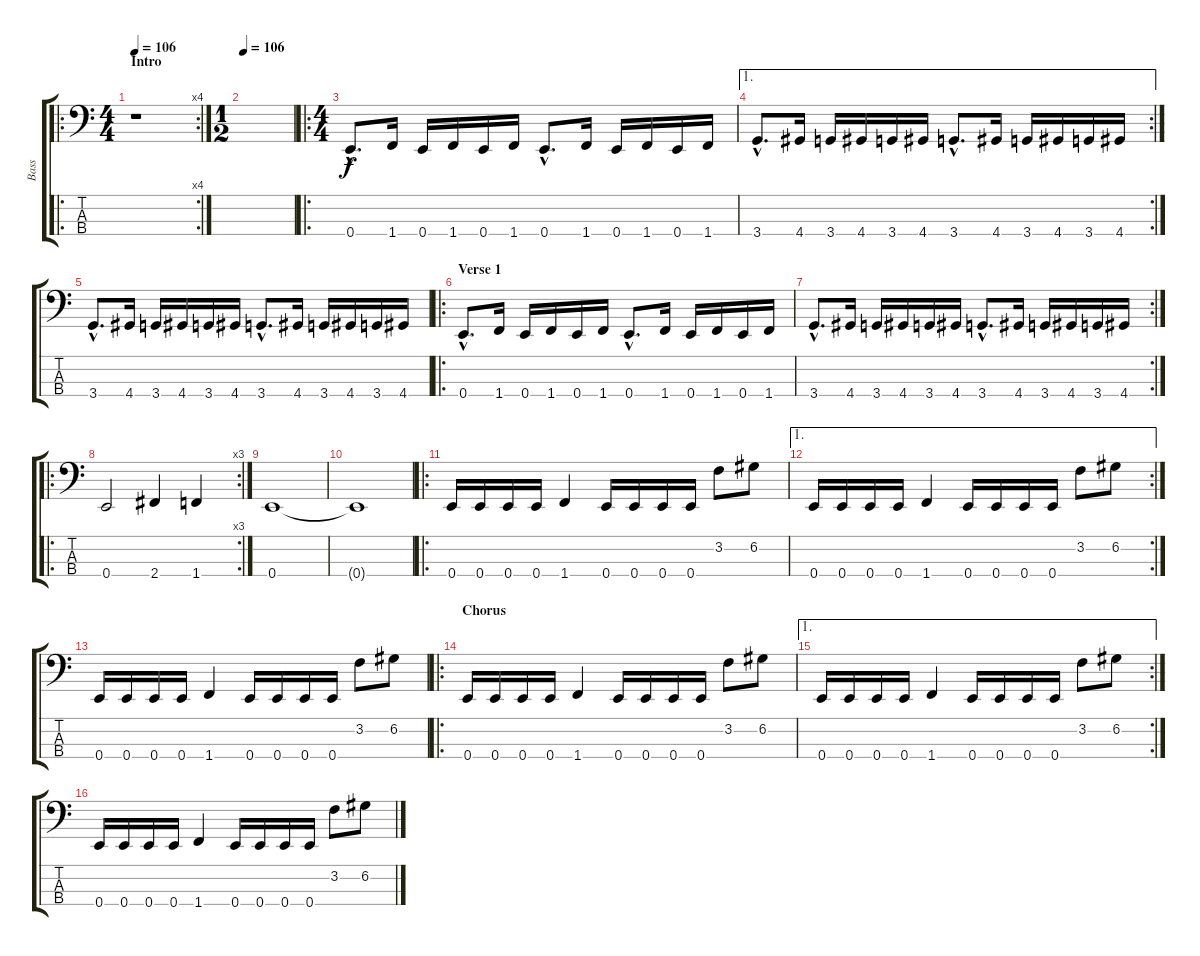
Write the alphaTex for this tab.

\track ("Bass" "Bass") {instrument electricbassfinger}
\staff {score tabs}
\tuning (G2 D2 A1 E1) {hide}
\ro
\rc 4
\ts (4 4)
\section ("" "Intro")
\tempo 106
\tempo 130
\tempo 106
\clef f4
\ks c
r.1{dy f instrument electricbassfinger} |
\ts (1 2)
\tempo 106
|
\ro
\ts (4 4)
0.4{hac}.8{d} 1.4.16 0.4.16 1.4.16 0.4.16 1.4.16 0.4{hac}.8{d} 1.4.16 0.4.16 1.4.16 0.4.16 1.4.16 |
\ae 1
\rc 2
3.4{hac}.8{d} 4.4.16 3.4.16 4.4.16 3.4.16 4.4.16 3.4{hac}.8{d} 4.4.16 3.4.16 4.4.16 3.4.16 4.4.16 |
3.4{hac}.8{d} 4.4.16 3.4.16 4.4.16 3.4.16 4.4.16 3.4{hac}.8{d} 4.4.16 3.4.16 4.4.16 3.4.16 4.4.16 |
\ro
\section ("" "Verse 1")
0.4{hac}.8{d} 1.4.16 0.4.16 1.4.16 0.4.16 1.4.16 0.4{hac}.8{d} 1.4.16 0.4.16 1.4.16 0.4.16 1.4.16 |
\rc 2
3.4{hac}.8{d} 4.4.16 3.4.16 4.4.16 3.4.16 4.4.16 3.4{hac}.8{d} 4.4.16 3.4.16 4.4.16 3.4.16 4.4.16 |
\ro
\rc 3
0.4.2 2.4.4 1.4.4 |
0.4.1 |
0.4{t}.1 |
\ro
0.4.16 0.4.16 0.4.16 0.4.16 1.4.4 0.4.16 0.4.16 0.4.16 0.4.16 3.2.8 6.2.8 |
\ae 1
\rc 2
0.4.16 0.4.16 0.4.16 0.4.16 1.4.4 0.4.16 0.4.16 0.4.16 0.4.16 3.2.8 6.2.8 |
0.4.16 0.4.16 0.4.16 0.4.16 1.4.4 0.4.16 0.4.16 0.4.16 0.4.16 3.2.8 6.2.8 |
\ro
\section ("" "Chorus")
0.4.16 0.4.16 0.4.16 0.4.16 1.4.4 0.4.16 0.4.16 0.4.16 0.4.16 3.2.8 6.2.8 |
\ae 1
\rc 2
0.4.16 0.4.16 0.4.16 0.4.16 1.4.4 0.4.16 0.4.16 0.4.16 0.4.16 3.2.8 6.2.8 |
0.4.16 0.4.16 0.4.16 0.4.16 1.4.4 0.4.16 0.4.16 0.4.16 0.4.16 3.2.8 6.2.8
